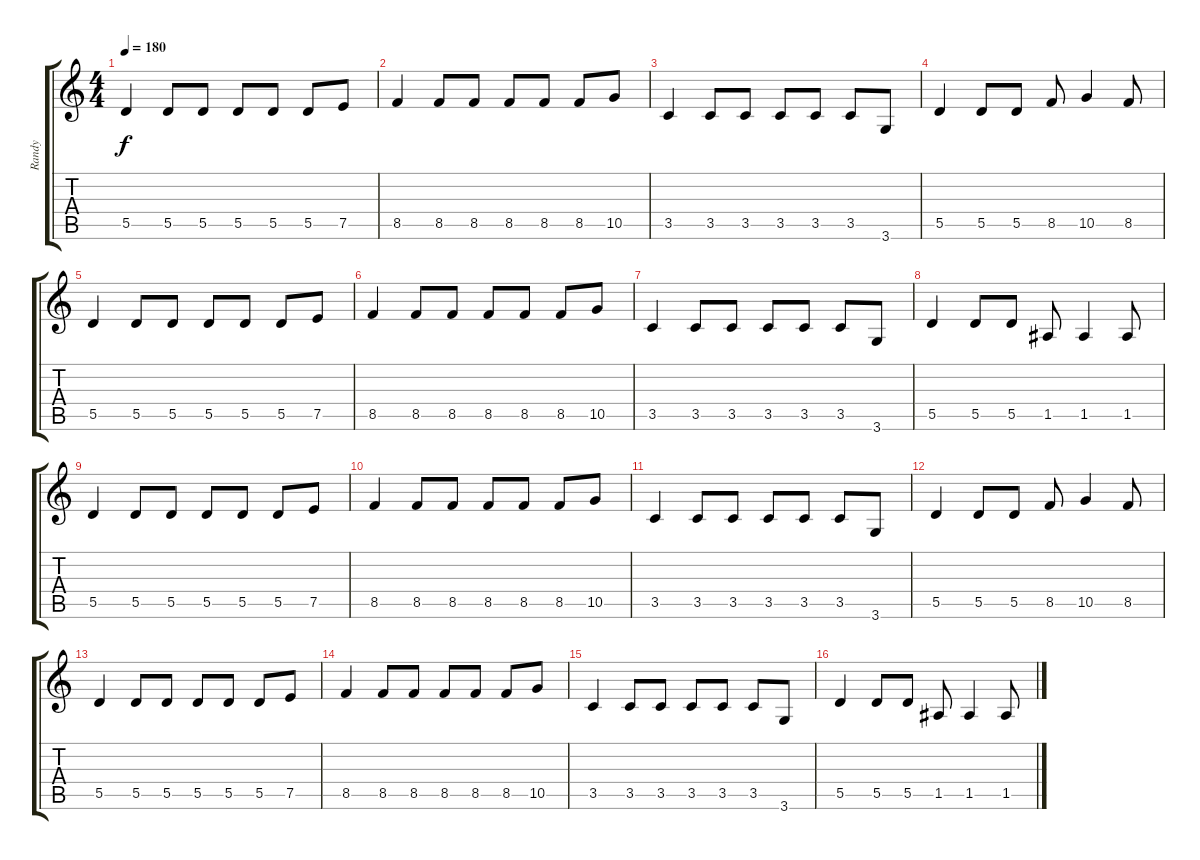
\track ("Randy" "Randy") {instrument electricbasspick}
\staff {score tabs}
\tuning (E4 B3 G3 D3 A2 E2) {hide}
\ts (4 4)
\tempo 180
\clef g2
\ks c
5.5.4{dy f} 5.5.8 5.5.8 5.5.8 5.5.8 5.5.8 7.5.8 |
8.5.4 8.5.8 8.5.8 8.5.8 8.5.8 8.5.8 10.5.8 |
3.5.4 3.5.8 3.5.8 3.5.8 3.5.8 3.5.8 3.6.8 |
5.5.4 5.5.8 5.5.8 8.5.8 10.5.4 8.5.8 |
5.5.4 5.5.8 5.5.8 5.5.8 5.5.8 5.5.8 7.5.8 |
8.5.4 8.5.8 8.5.8 8.5.8 8.5.8 8.5.8 10.5.8 |
3.5.4 3.5.8 3.5.8 3.5.8 3.5.8 3.5.8 3.6.8 |
5.5.4 5.5.8 5.5.8 1.5.8 1.5.4 1.5.8 |
5.5.4 5.5.8 5.5.8 5.5.8 5.5.8 5.5.8 7.5.8 |
8.5.4 8.5.8 8.5.8 8.5.8 8.5.8 8.5.8 10.5.8 |
3.5.4 3.5.8 3.5.8 3.5.8 3.5.8 3.5.8 3.6.8 |
5.5.4 5.5.8 5.5.8 8.5.8 10.5.4 8.5.8 |
5.5.4 5.5.8 5.5.8 5.5.8 5.5.8 5.5.8 7.5.8 |
8.5.4 8.5.8 8.5.8 8.5.8 8.5.8 8.5.8 10.5.8 |
3.5.4 3.5.8 3.5.8 3.5.8 3.5.8 3.5.8 3.6.8 |
5.5.4 5.5.8 5.5.8 1.5.8 1.5.4 1.5.8
